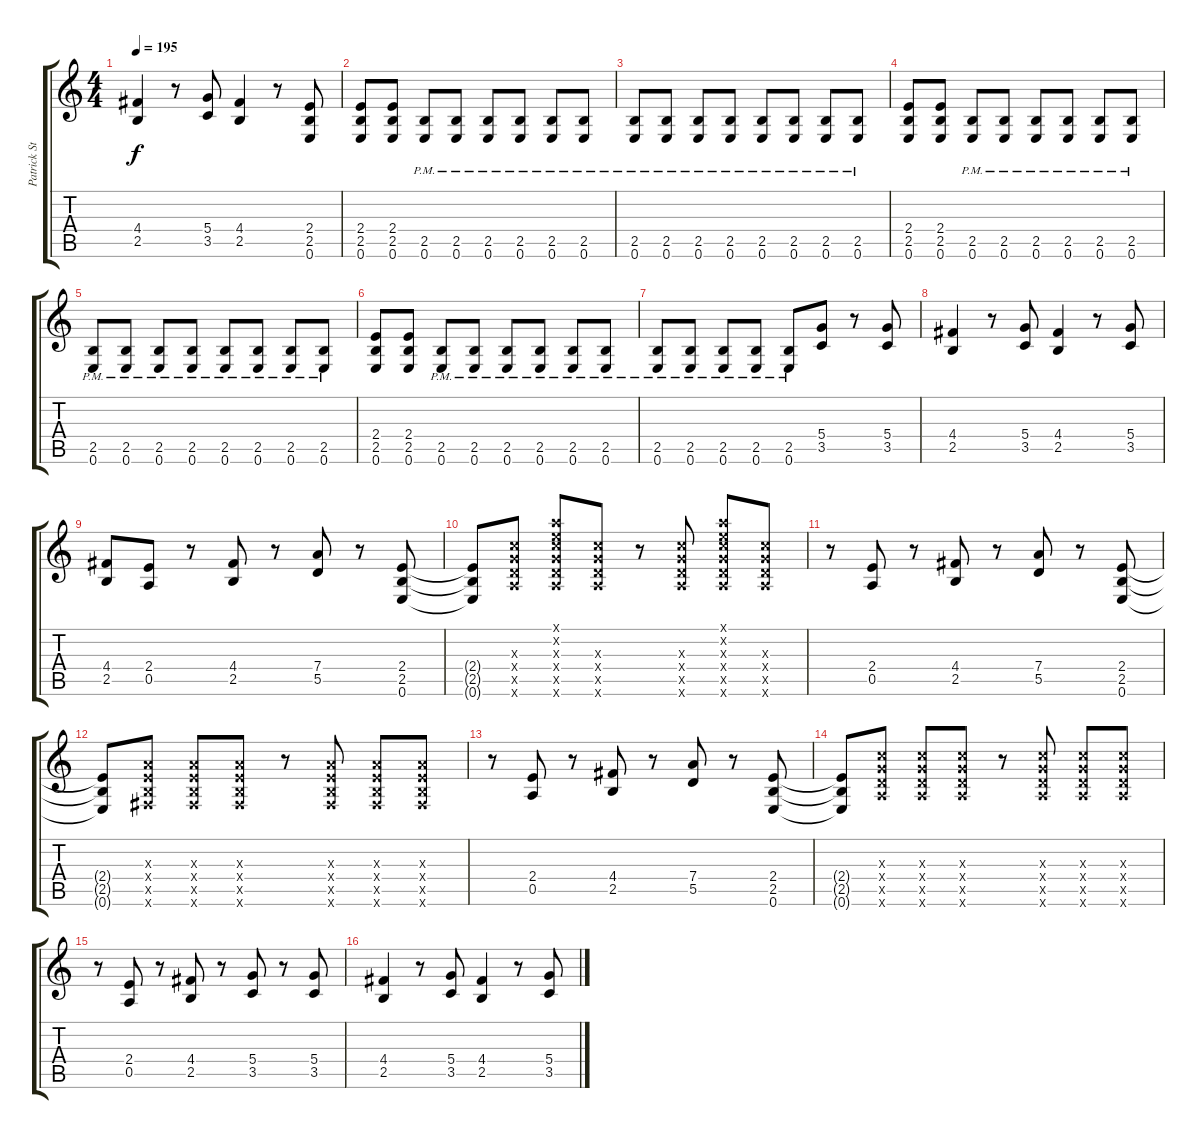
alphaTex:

\track ("Patrick Stump - Rhythm Guitar (Left)" "Patrick St") {instrument distortionguitar}
\staff {score tabs}
\tuning (E4 B3 G3 D3 A2 E2) {hide}
\ts (4 4)
\tempo 195
\clef g2
\ks c
(4.4 2.5).4{dy f} r.8 (5.4 3.5).8 (4.4 2.5).4 r.8 (2.4 2.5 0.6).8 |
(2.4 2.5 0.6).8 (2.4 2.5 0.6).8 (2.5{pm} 0.6{pm}).8 (2.5{pm} 0.6{pm}).8 (2.5{pm} 0.6{pm}).8 (2.5{pm} 0.6{pm}).8 (2.5{pm} 0.6{pm}).8 (2.5{pm} 0.6{pm}).8 |
(2.5{pm} 0.6{pm}).8 (2.5{pm} 0.6{pm}).8 (2.5{pm} 0.6{pm}).8 (2.5{pm} 0.6{pm}).8 (2.5{pm} 0.6{pm}).8 (2.5{pm} 0.6{pm}).8 (2.5{pm} 0.6{pm}).8 (2.5{pm} 0.6{pm}).8 |
(2.4 2.5 0.6).8 (2.4 2.5 0.6).8 (2.5{pm} 0.6{pm}).8 (2.5{pm} 0.6{pm}).8 (2.5{pm} 0.6{pm}).8 (2.5{pm} 0.6{pm}).8 (2.5{pm} 0.6{pm}).8 (2.5{pm} 0.6{pm}).8 |
(2.5{pm} 0.6{pm}).8 (2.5{pm} 0.6{pm}).8 (2.5{pm} 0.6{pm}).8 (2.5{pm} 0.6{pm}).8 (2.5{pm} 0.6{pm}).8 (2.5{pm} 0.6{pm}).8 (2.5{pm} 0.6{pm}).8 (2.5{pm} 0.6{pm}).8 |
(2.4 2.5 0.6).8 (2.4 2.5 0.6).8 (2.5{pm} 0.6{pm}).8 (2.5{pm} 0.6{pm}).8 (2.5{pm} 0.6{pm}).8 (2.5{pm} 0.6{pm}).8 (2.5{pm} 0.6{pm}).8 (2.5{pm} 0.6{pm}).8 |
(2.5{pm} 0.6{pm}).8 (2.5{pm} 0.6{pm}).8 (2.5{pm} 0.6{pm}).8 (2.5{pm} 0.6{pm}).8 (2.5{pm} 0.6{pm}).8 (5.4 3.5).8 r.8 (5.4 3.5).8 |
(4.4 2.5).4 r.8 (5.4 3.5).8 (4.4 2.5).4 r.8 (5.4 3.5).8 |
(4.4 2.5).8 (2.4 0.5).8 r.8 (4.4 2.5).8 r.8 (7.4 5.5).8 r.8 (2.4 2.5 0.6).8 |
(2.4{t} 2.5{t} 0.6{t}).8 (5.3{x} 5.4{x} 5.5{x} 5.6{x}).8 (5.1{x} 5.2{x} 5.3{x} 5.4{x} 5.5{x} 5.6{x}).8 (5.3{x} 5.4{x} 5.5{x} 5.6{x}).8 r.8 (5.3{x} 5.4{x} 5.5{x} 5.6{x}).8 (5.1{x} 5.2{x} 5.3{x} 5.4{x} 5.5{x} 5.6{x}).8 (5.3{x} 5.4{x} 5.5{x} 5.6{x}).8 |
r.8 (2.4 0.5).8 r.8 (4.4 2.5).8 r.8 (7.4 5.5).8 r.8 (2.4 2.5 0.6).8 |
(2.4{t} 2.5{t} 0.6{t}).8 (2.3{x} 2.4{x} 2.5{x} 2.6{x}).8 (2.3{x} 2.4{x} 2.5{x} 2.6{x}).8 (2.3{x} 2.4{x} 2.5{x} 2.6{x}).8 r.8 (2.3{x} 2.4{x} 2.5{x} 2.6{x}).8 (2.3{x} 2.4{x} 2.5{x} 2.6{x}).8 (2.3{x} 2.4{x} 2.5{x} 2.6{x}).8 |
r.8 (2.4 0.5).8 r.8 (4.4 2.5).8 r.8 (7.4 5.5).8 r.8 (2.4 2.5 0.6).8 |
(2.4{t} 2.5{t} 0.6{t}).8 (5.3{x} 5.4{x} 5.5{x} 5.6{x}).8 (5.3{x} 5.4{x} 5.5{x} 5.6{x}).8 (5.3{x} 5.4{x} 5.5{x} 5.6{x}).8 r.8 (5.3{x} 5.4{x} 5.5{x} 5.6{x}).8 (5.3{x} 5.4{x} 5.5{x} 5.6{x}).8 (5.3{x} 5.4{x} 5.5{x} 5.6{x}).8 |
r.8 (2.4 0.5).8 r.8 (4.4 2.5).8 r.8 (5.4 3.5).8 r.8 (5.4 3.5).8 |
(4.4 2.5).4 r.8 (5.4 3.5).8 (4.4 2.5).4 r.8 (5.4 3.5).8
